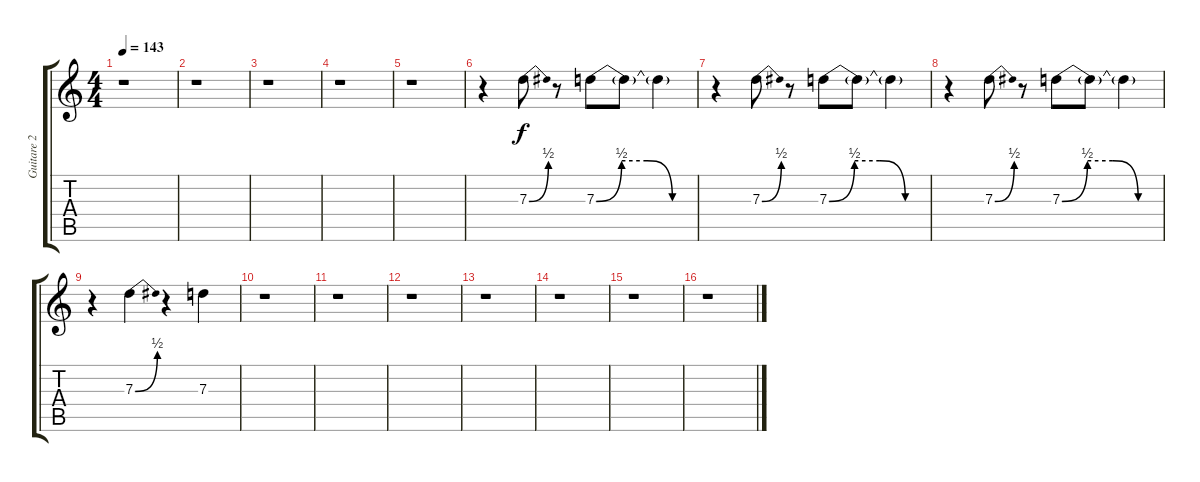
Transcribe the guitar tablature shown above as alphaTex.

\track ("Guitare 2" "Guitare 2") {instrument distortionguitar}
\staff {score tabs}
\tuning (E4 B3 G3 D3 A2 E2) {hide}
\ts (4 4)
\tempo 143
\clef g2
\ks c
r.1{dy f} |
r.1 |
r.1 |
r.1 |
r.1 |
r.4 7.3{be (bend 0 0 60 2)}.8 r.8 7.3{be (custom 0 0 15 2 30 2 45 0 60 0)}.8 7.3{t}.8 7.3{t}.4 |
r.4 7.3{be (bend 0 0 60 2)}.8 r.8 7.3{be (custom 0 0 15 2 30 2 45 0 60 0)}.8 7.3{t}.8 7.3{t}.4 |
r.4 7.3{be (bend 0 0 60 2)}.8 r.8 7.3{be (custom 0 0 15 2 30 2 45 0 60 0)}.8 7.3{t}.8 7.3{t}.4 |
r.4 7.3{be (bend 0 0 60 2)}.4 r.4 7.3.4 |
r.1 |
r.1 |
r.1 |
r.1 |
r.1 |
r.1 |
r.1
